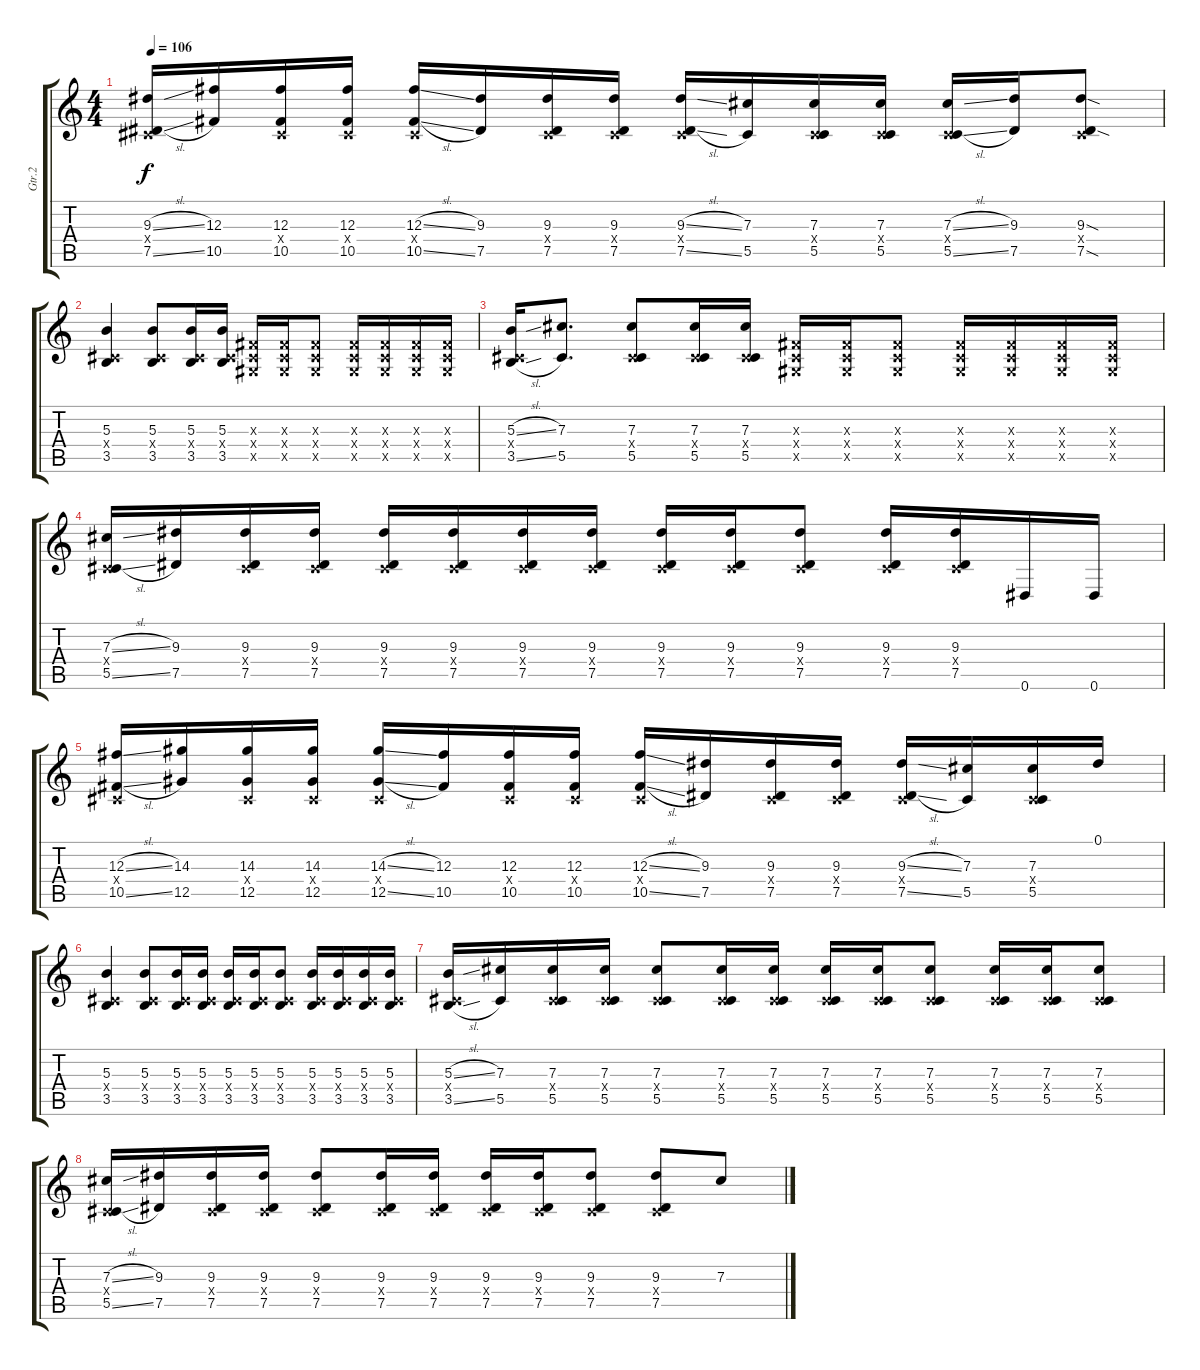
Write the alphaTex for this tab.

\track ("Gtr.2" "Gtr.2") {instrument electricguitarclean}
\staff {score tabs}
\tuning (Eb4 Bb3 Gb3 Db3 Ab2 Eb2) {hide}
\ts (4 4)
\tempo 106
\clef g2
\ks c
(9.3{sl} 0.4{x} 7.5{sl}).16{dy f} (12.3 10.5).16 (12.3 0.4{x} 10.5).16 (12.3 0.4{x} 10.5).16 (12.3{sl} 0.4{x} 10.5{sl}).16 (9.3 7.5).16 (9.3 0.4{x} 7.5).16 (9.3 0.4{x} 7.5).16 (9.3{sl} 0.4{x} 7.5{sl}).16 (7.3 5.5).16 (7.3 0.4{x} 5.5).16 (7.3 0.4{x} 5.5).16 (7.3{sl} 0.4{x} 5.5{sl}).16 (9.3 7.5).16 (9.3{sod} 0.4{x} 7.5{sod}).8 |
(5.3 0.4{x} 3.5).4 (5.3 0.4{x} 3.5).8 (5.3 0.4{x} 3.5).16 (5.3 0.4{x} 3.5).16 (0.3{x} 0.4{x} 0.5{x}).16 (0.3{x} 0.4{x} 0.5{x}).16 (0.3{x} 0.4{x} 0.5{x}).8 (0.3{x} 0.4{x} 0.5{x}).16 (0.3{x} 0.4{x} 0.5{x}).16 (0.3{x} 0.4{x} 0.5{x}).16 (0.3{x} 0.4{x} 0.5{x}).16 |
(5.3{sl} 0.4{x} 3.5{sl}).16 (7.3 5.5).8{d} (7.3 0.4{x} 5.5).8 (7.3 0.4{x} 5.5).16 (7.3 0.4{x} 5.5).16 (0.3{x} 0.4{x} 0.5{x}).16 (0.3{x} 0.4{x} 0.5{x}).16 (0.3{x} 0.4{x} 0.5{x}).8 (0.3{x} 0.4{x} 0.5{x}).16 (0.3{x} 0.4{x} 0.5{x}).16 (0.3{x} 0.4{x} 0.5{x}).16 (0.3{x} 0.4{x} 0.5{x}).16 |
(7.3{sl} 0.4{x} 5.5{sl}).16 (9.3 7.5).16 (9.3 0.4{x} 7.5).16 (9.3 0.4{x} 7.5).16 (9.3 0.4{x} 7.5).16 (9.3 0.4{x} 7.5).16 (9.3 0.4{x} 7.5).16 (9.3 0.4{x} 7.5).16 (9.3 0.4{x} 7.5).16 (9.3 0.4{x} 7.5).16 (9.3 0.4{x} 7.5).8 (9.3 0.4{x} 7.5).16 (9.3 0.4{x} 7.5).16 0.6.16 0.6.16 |
(12.3{sl} 0.4{x} 10.5{sl}).16 (14.3 12.5).16 (14.3 0.4{x} 12.5).16 (14.3 0.4{x} 12.5).16 (14.3{sl} 0.4{x} 12.5{sl}).16 (12.3 10.5).16 (12.3 0.4{x} 10.5).16 (12.3 0.4{x} 10.5).16 (12.3{sl} 0.4{x} 10.5{sl}).16 (9.3 7.5).16 (9.3 0.4{x} 7.5).16 (9.3 0.4{x} 7.5).16 (9.3{sl} 0.4{x} 7.5{sl}).16 (7.3 5.5).16 (7.3 0.4{x} 5.5).16 0.1.16 |
(5.3 0.4{x} 3.5).4 (5.3 0.4{x} 3.5).8 (5.3 0.4{x} 3.5).16 (5.3 0.4{x} 3.5).16 (5.3 0.4{x} 3.5).16 (5.3 0.4{x} 3.5).16 (5.3 0.4{x} 3.5).8 (5.3 0.4{x} 3.5).16 (5.3 0.4{x} 3.5).16 (5.3 0.4{x} 3.5).16 (5.3 0.4{x} 3.5).16 |
(5.3{sl} 0.4{x} 3.5{sl}).16 (7.3 5.5).16 (7.3 0.4{x} 5.5).16 (7.3 0.4{x} 5.5).16 (7.3 0.4{x} 5.5).8 (7.3 0.4{x} 5.5).16 (7.3 0.4{x} 5.5).16 (7.3 0.4{x} 5.5).16 (7.3 0.4{x} 5.5).16 (7.3 0.4{x} 5.5).8 (7.3 0.4{x} 5.5).16 (7.3 0.4{x} 5.5).16 (7.3 0.4{x} 5.5).8 |
(7.3{sl} 0.4{x} 5.5{sl}).16 (9.3 7.5).16 (9.3 0.4{x} 7.5).16 (9.3 0.4{x} 7.5).16 (9.3 0.4{x} 7.5).8 (9.3 0.4{x} 7.5).16 (9.3 0.4{x} 7.5).16 (9.3 0.4{x} 7.5).16 (9.3 0.4{x} 7.5).16 (9.3 0.4{x} 7.5).8 (9.3 0.4{x} 7.5).8 7.3.8
